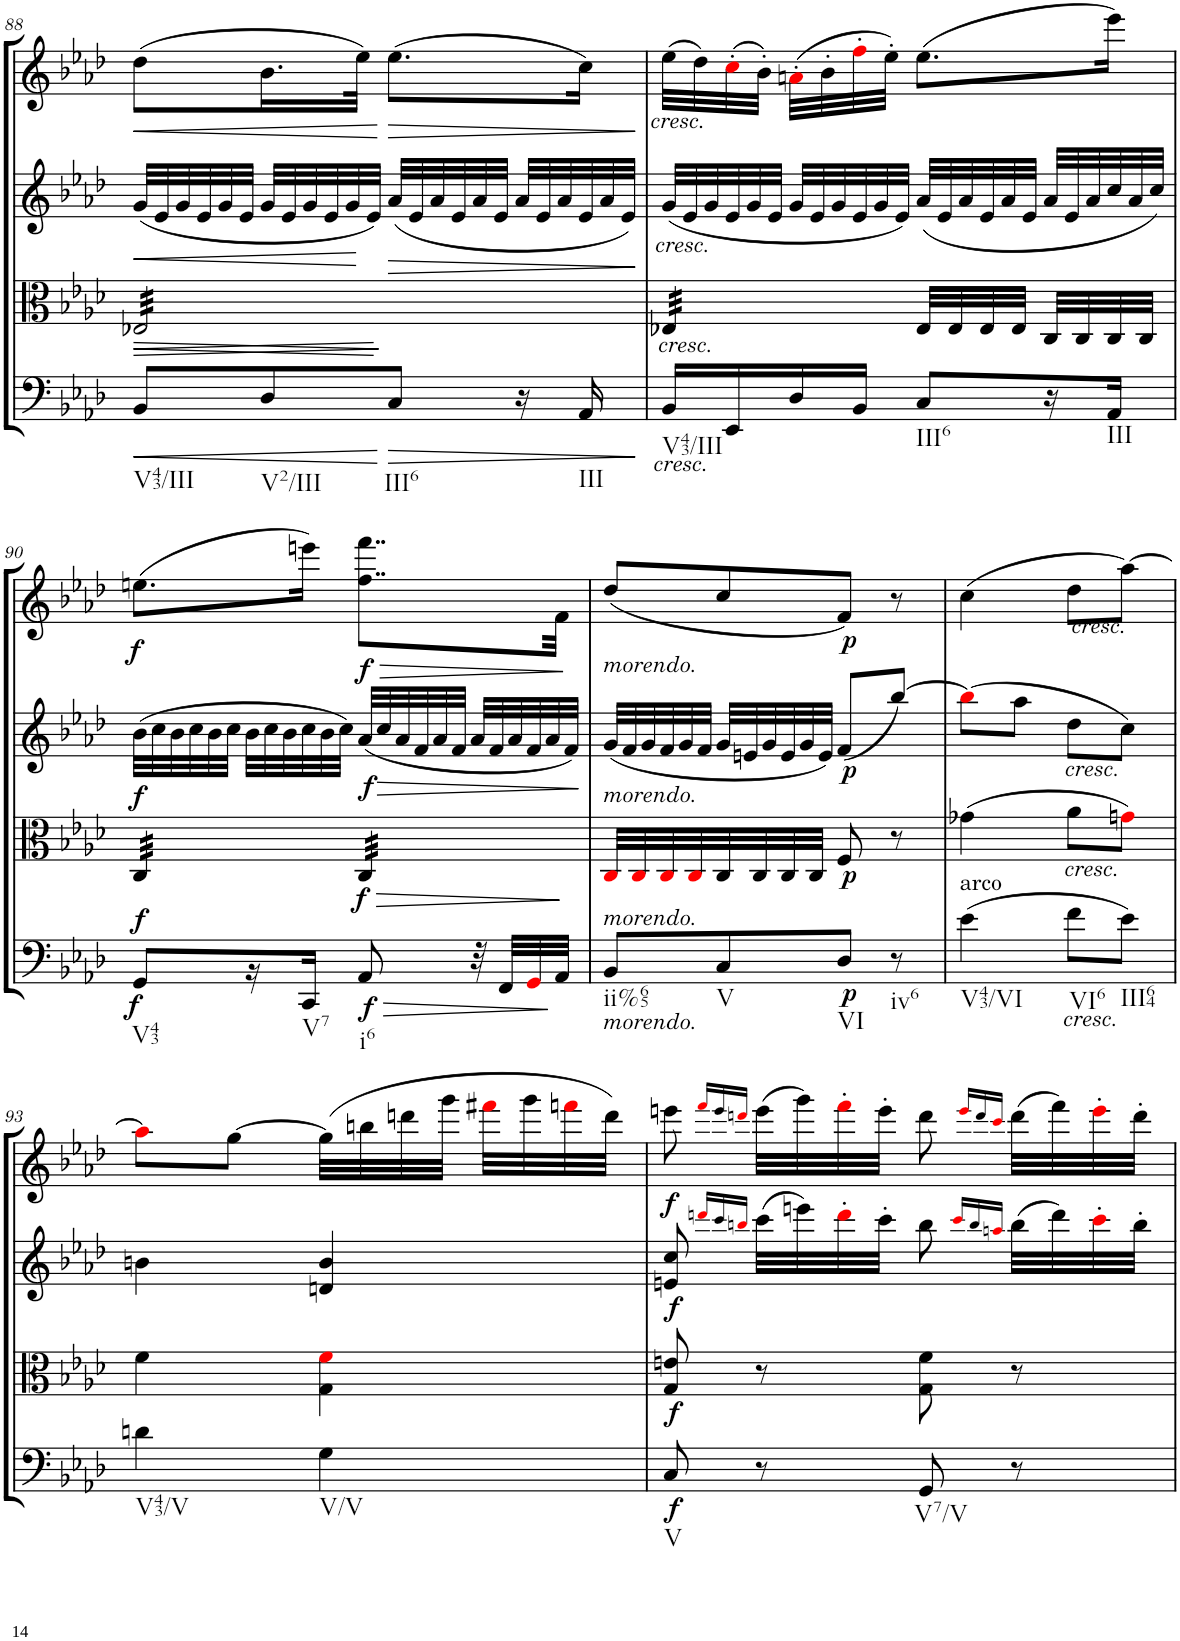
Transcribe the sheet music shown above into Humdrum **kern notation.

**kern	**dynam	**kern	**dynam	**kern	**dynam	**kern	**dynam
*part4	*part4	*part3	*part3	*part2	*part2	*part1	*part1
*staff4	*staff4	*staff3	*staff3	*staff2	*staff2	*staff1	*staff1
*I"Cello	*	*I"Viola	*	*I"2nd Violin	*	*I"1st Violin	*
*	*	*I'Vla	*	*I'Vln	*	*I'Vln	*
!!LO:PB:g=z
*clefC4	*	*clefC3	*	*clefG2	*	*clefG2	*
*k[b-e-a-d-]	*	*k[b-e-a-d-]	*	*k[b-e-a-d-]	*	*k[b-e-a-d-]	*
*f:	*	*f:	*	*f:	*	*f:	*
*M2/4	*	*M2/4	*	*M2/4	*	*M2/4	*
=88	=88	=88	=88	=88	=88	=88	=88
!	!LO:HP:b	!	!LO:HP:b	!	!	!	!
!	!	!	!LO:HP:n=1:b	!	!	!	!
*	*	*	*	*Xtuplet	*	*	*
!LO:TX:b:t=V43/III	!	!	!	!	!	!	!
!	!	!	!	!	!LO:HP:b	!	!LO:HP:b
*	*	*tremolo	*	*	*	*	*
8BB-/L	<	32E-X/LLL	< >	(48g/LLL	<	(8dd-\L	<
!	!	!	!	!	!LO:HP:b	!	!
.	.	.	.	48e-/	<	.	.
.	.	32E-X/	.	.	.	.	.
.	.	.	.	48g/	.	.	.
.	.	32E-X/	.	48e-/	.	.	.
.	.	.	.	48g/	.	.	.
.	.	32E-X/	.	.	.	.	.
.	.	.	.	48e-/JJJ	.	.	.
!LO:TX:b:t=V2/III	!	!	!	!	!	!	!
!	!LO:HP:b	!	!	!	!	!	!LO:HP:b
8D-/	<	32E-X/	.	48g/LLL	.	16.b-\L	<
.	.	.	.	48e-/	.	.	.
.	.	32E-X/	.	.	.	.	.
.	.	.	.	48g/	.	.	.
.	.	32E-X/	.	48e-/	.	.	.
.	.	.	.	48g/	.	.	.
.	.	32E-X/	.	.	.	32ee-\JJk)	.
.	.	.	.	48e-/JJJ)	[	.	.
!LO:TX:b:t=III6	!	!	!	!	!	!	!
!	!LO:HP:n=1:b	!	!	!	!LO:HP:b	!	!LO:HP:n=1:b
8C/J	[ >	32E-X/	.	(48a-/LLL	>	(8.ee-\L	[ >
.	.	.	.	48e-/	.	.	.
.	.	32E-X/	.	.	.	.	.
.	.	.	.	48a-/	.	.	.
.	.	32E-X/	.	48e-/	.	.	.
.	.	.	.	48a-/	.	.	.
.	.	32E-X/	.	.	.	.	.
.	.	.	.	48e-/JJJ	.	.	.
16r	.	32E-X/	.	48a-/LLL	.	.	.
.	.	.	.	48e-/	.	.	.
.	.	32E-X/	.	.	.	.	.
.	.	.	.	48a-/	.	.	.
!LO:TX:b:t=III	!	!	!	!	!	!	!
16AA-/	.	32E-X/	.	48e-/	.	16cc\Jk)	.
.	.	.	.	48a-/	.	.	.
.	.	32E-X/JJJ	.	.	.	.	.
.	.	.	.	48e-/JJJ)	.	.	.
.	[	.	[	.	[	.	[
=89	=89	=89	=89	=89	=89	=89	=89
!	!	!	!	!	!	!LO:TX:b:i:t=cresc.	!
!	!	!	!	!LO:TX:b:i:t=cresc.	!	!	!
!	!	!LO:TX:b:i:t=cresc.	!	!	!	!	!
!LO:TX:b:i:t=cresc.	!	!	!	!	!	!	!
!LO:TX:b:t=V43/III	!	!	!	!	!	!	!
16BB-/LL	.	32E-X/LLL	.	(48g/LLL	.	(32ee-\LLL	.
.	.	.	.	48e-/	.	.	.
.	.	32E-X/	.	.	.	32dd-\)	.
.	.	.	.	48g/	.	.	.
16EE-/	.	32E-X/	.	48e-/	.	(32cc'i\	.
.	.	.	.	48g/	.	.	.
.	.	32E-X/	.	.	.	32b-'\JJJ)	.
.	.	.	.	48e-/JJJ	.	.	.
16D-/	.	32E-X/	.	48g/LLL	.	(32an'i\LLL	.
.	.	.	.	48e-/	.	.	.
.	.	32E-X/	.	.	.	32b-'\	.
.	.	.	.	48g/	.	.	.
16BB-/JJ	.	32E-X/	.	48e-/	.	32ff'i\	.
.	.	.	.	48g/	.	.	.
.	.	32E-X/JJJ	.	.	.	32ee-'\JJJ)	.
*	*	*Xtremolo	*	*	*	*	*
.	.	.	.	48e-/JJJ)	.	.	.
!LO:TX:b:t=III6	!	!	!	!	!	!	!
!	!	!	!LO:HP:n=1:b	!	!	!	!
8C/L	.	32E-/LLL	] <	(48a-/LLL	.	(8.ee-\L	.
.	.	.	.	48e-/	.	.	.
.	.	32E-/	.	.	.	.	.
.	.	.	.	48a-/	.	.	.
.	.	32E-/	.	48e-/	.	.	.
.	.	.	.	48a-/	.	.	.
.	.	32E-/JJJ	.	.	.	.	.
.	.	.	.	48e-/JJJ	.	.	.
16r	.	32C/LLL	.	48a-/LLL	.	.	.
.	.	.	.	48e-/	.	.	.
.	.	32C/	.	.	.	.	.
.	.	.	.	48a-/	.	.	.
!LO:TX:b:t=III	!	!	!	!	!	!	!
16AA-/JJ	.	32C/	.	48cc/	.	16eee-\Jk)	.
.	.	.	.	48a-/	.	.	.
.	.	32C/JJJ	.	.	.	.	.
.	.	.	.	48cc/JJJ)	.	.	.
!!LO:LB:g=z
=90	=90	=90	=90	=90	=90	=90	=90
!LO:TX:b:t=V43	!	!	!	!	!	!	!
!	!LO:DY:a	!	!	!	!	!	!
!	!LO:DY:n=1:b	!	!LO:DY:a	!	!	!	!LO:DY:b
*	*	*tremolo	*	*	*	*	*
8GG/L	f f	32C/LLL	f	(48b-\LLL	.	(8.een\L	f
.	.	.	.	48cc\	.	.	.
.	.	32C/	.	.	.	.	.
.	.	.	.	48b-\	.	.	.
.	.	32C/	.	48cc\	.	.	.
.	.	.	.	48b-\	.	.	.
.	.	32C/	.	.	.	.	.
.	.	.	.	48cc\JJJ	.	.	.
16r	.	32C/	.	48b-\LLL	.	.	.
.	.	.	.	48cc\	.	.	.
.	.	32C/	.	.	.	.	.
.	.	.	.	48b-\	.	.	.
!LO:TX:b:t=V7	!	!	!	!	!	!	!
16CC/JJ	.	32C/	.	48cc\	.	16eeen\Jk)	.
.	.	.	.	48b-\	.	.	.
.	.	32C/JJJ	.	.	.	.	.
.	.	.	.	48cc\JJJ)	.	.	.
!LO:TX:b:t=i6	!	!	!	!	!	!	!
!	!LO:DY:n=2:b	!	!LO:DY:b	!	!LO:DY:b	!	!LO:DY:b
8AA-/	f	32C/LLL	f	(48a-/LLL	f	8..ff\ 8..fff\L	f
.	.	.	.	48cc/	.	.	.
.	.	32C/	.	.	.	.	.
.	.	.	.	48a-/	.	.	.
.	.	32C/	.	48f/	.	.	.
.	.	.	.	48a-/	.	.	.
.	.	32C/	.	.	.	.	.
.	.	.	.	48f/JJJ	.	.	.
32r	.	32C/	.	48a-/LLL	.	.	.
.	.	.	.	48f/	.	.	.
32FF/LLL	.	32C/	.	.	.	.	.
.	.	.	.	48a-/	.	.	.
32GGi/	.	32C/	.	48f/	.	.	.
.	.	.	.	48a-/	.	.	.
32AA-/JJJ	.	32C/JJJ	.	.	.	32f\Jkk	.
*	*	*Xtremolo	*	*	*	*	*
.	.	.	.	48f/JJJ)	.	.	.
.	]	.	[	.	]	.	]
=91	=91	=91	=91	=91	=91	=91	=91
!	!	!	!	!	!	!LO:TX:b:i:t=morendo.	!
!	!	!LO:TX:a:i:t=morendo.	!	!	!	!	!
!LO:TX:a:i:t=morendo.	!	!	!	!	!	!	!
!LO:TX:b:i:t=morendo.	!	!	!	!	!	!	!
!LO:TX:b:t=ii%65	!	!	!	!	!	!	!
8BB-/L	.	32Ci/LLL	.	(48g/LLL	.	(8dd-/L	.
.	.	.	.	48f/	.	.	.
.	.	32Ci/	.	.	.	.	.
.	.	.	.	48g/	.	.	.
.	.	32Ci/	.	48f/	.	.	.
.	.	.	.	48g/	.	.	.
.	.	32Ci/	.	.	.	.	.
.	.	.	.	48f/JJJ	.	.	.
!LO:TX:b:t=V	!	!	!	!	!	!	!
8C/	.	32C/	.	48g/LLL	.	8cc/	.
.	.	.	.	48en/	.	.	.
.	.	32C/	.	.	.	.	.
.	.	.	.	48g/	.	.	.
.	.	32C/	.	48e/	.	.	.
.	.	.	.	48g/	.	.	.
.	.	32C/JJJ	.	.	.	.	.
.	.	.	.	48e/JJJ)	.	.	.
!LO:TX:b:t=VI	!	!	!	!	!	!	!
!	!LO:DY:b	!	!LO:DY:b	!	!LO:DY:b	!	!LO:DY:b
8D-/J	p	8F/	p	(8f/L	p	8f/J)	p
!LO:TX:b:t=iv6	!	!	!	!	!	!	!
8r	.	8r	.	[8bb-/J)	.	8r	.
=92	=92	=92	=92	=92	=92	=92	=92
!LO:TX:a:t=arco	!	!	!	!	!	!	!
!LO:TX:b:t=V43/VI	!	!	!	!	!	!	!
(4e-\	.	(4g-X\	.	(8bb-i\L]	.	(4cc\	.
.	.	.	.	8aa-\J	.	.	.
!	!	!	!	!	!	!LO:TX:a:i:t=cresc.	!
!	!	!	!	!LO:TX:b:i:t=cresc.	!	!	!
!	!	!LO:TX:b:i:t=cresc.	!	!	!	!	!
!LO:TX:b:i:t=cresc.	!	!	!	!	!	!	!
!LO:TX:b:t=VI6	!	!	!	!	!	!	!
8f\L	.	8a-\L	.	8dd-\L	.	8dd-\L	.
!LO:TX:b:t=III64	!	!	!	!	!	!	!
8e-\J)	.	8gni\J)	.	8cc\J)	.	[8aa-\J)	.
!!LO:LB:g=z
=93	=93	=93	=93	=93	=93	=93	=93
!LO:TX:b:t=V43/V	!	!	!	!	!	!	!
4dn\	.	4f\	.	4bn\	.	8aa-i\L]	.
.	.	.	.	.	.	[8gg\J	.
!LO:TX:b:t=V/V	!	!	!	!	!	!	!
4G\	.	4G\ 4fi\	.	4dn/ 4b/	.	(32gg\LLL]	.
.	.	.	.	.	.	32bbn\	.
.	.	.	.	.	.	32dddn\	.
.	.	.	.	.	.	32ggg\JJJ	.
.	.	.	.	.	.	32fff#Xi\LLL	.
.	.	.	.	.	.	32ggg\	.
.	.	.	.	.	.	32fffni\	.
.	.	.	.	.	.	32ddd\JJJ)	.
=94	=94	=94	=94	=94	=94	=94	=94
!LO:TX:b:t=V	!	!	!	!	!	!	!
!	!LO:DY:b	!	!LO:DY:b	!	!LO:DY:b	!	!LO:DY:b
8C/	f	8G/ 8en/	f	8en/ 8cc/	f	8eeen\	f
.	.	.	.	16qdddni/LL	.	16qfffi/LL	.
.	.	.	.	16qccc/	.	16qeee/	.
.	.	.	.	16qbbni/JJ	.	16qdddni/JJ	.
8r	.	8r	.	(32ccc\LLL	.	(32eee\LLL	.
.	.	.	.	32eeen\)	.	32ggg\)	.
.	.	.	.	32ddd'i\	.	32fff'i\	.
.	.	.	.	32ccc'\JJJ	.	32eee'\JJJ	.
!LO:TX:b:t=V7/V	!	!	!	!	!	!	!
8GG/	.	8G\ 8f\	.	8bb\	.	8ddd\	.
.	.	.	.	16qccci/LL	.	16qeeei/LL	.
.	.	.	.	16qbb/	.	16qddd/	.
.	.	.	.	16qaani/JJ	.	16qccci/JJ	.
8r	.	8r	.	(32bb\LLL	.	(32ddd\LLL	.
.	.	.	.	32ddd\)	.	32fff\)	.
.	.	.	.	32ccc'i\	.	32eee'i\	.
.	.	.	.	32bb'\JJJ	.	32ddd'\JJJ	.
=	=	=	=	=	=	=	=
*-	*-	*-	*-	*-	*-	*-	*-
